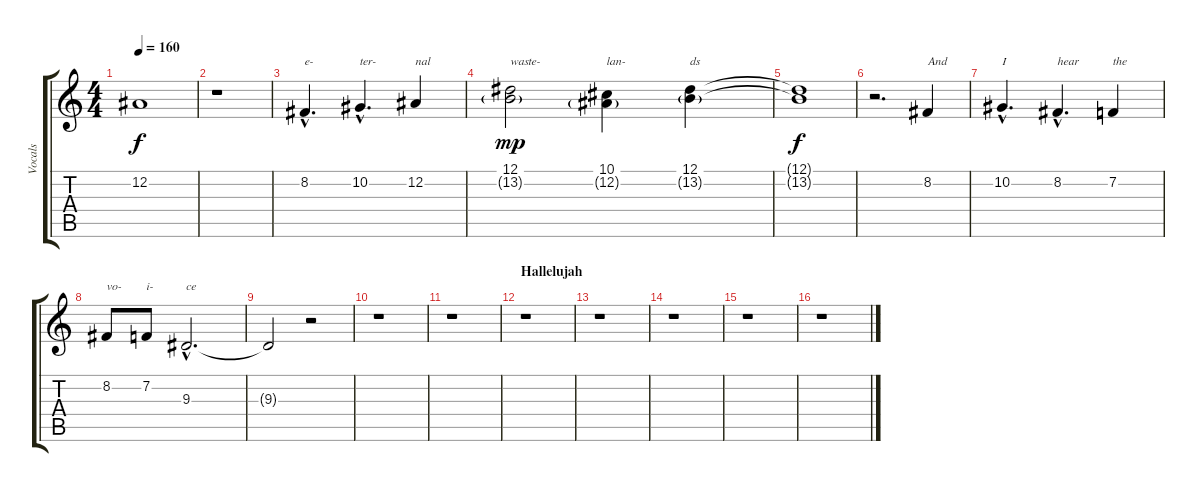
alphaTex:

\track ("Vocals" "Vocals") {instrument choiraahs}
\staff {score tabs}
\tuning (Eb4 Bb3 Gb3 Db3 Ab2 Eb2) {hide}
\ts (4 4)
\tempo 160
\clef g2
\ks c
12.2{t}.1{dy f} |
r.1 |
8.2{hac}.4{d txt "e-"} 10.2{hac}.4{d txt "ter-"} 12.2.4{txt "nal"} |
(12.1 13.2{g}).2{txt "waste-" dy mp} (10.1 12.2{g}).4{txt "lan-"} (12.1 13.2{g}).4{txt "ds"} |
(12.1{t} 13.2{t}).1{dy f} |
r.2{d} 8.2.4{txt "And"} |
10.2{hac}.4{d txt "I"} 8.2{hac}.4{d txt "hear"} 7.2.4{txt "the"} |
8.2.8{txt "vo-"} 7.2.8{txt "i-"} 9.3{hac}.2{d txt "ce"} |
9.3{t}.2 r.2 |
r.1 |
r.1 |
\section ("" "Hallelujah")
r.1 |
r.1 |
r.1 |
r.1 |
r.1
